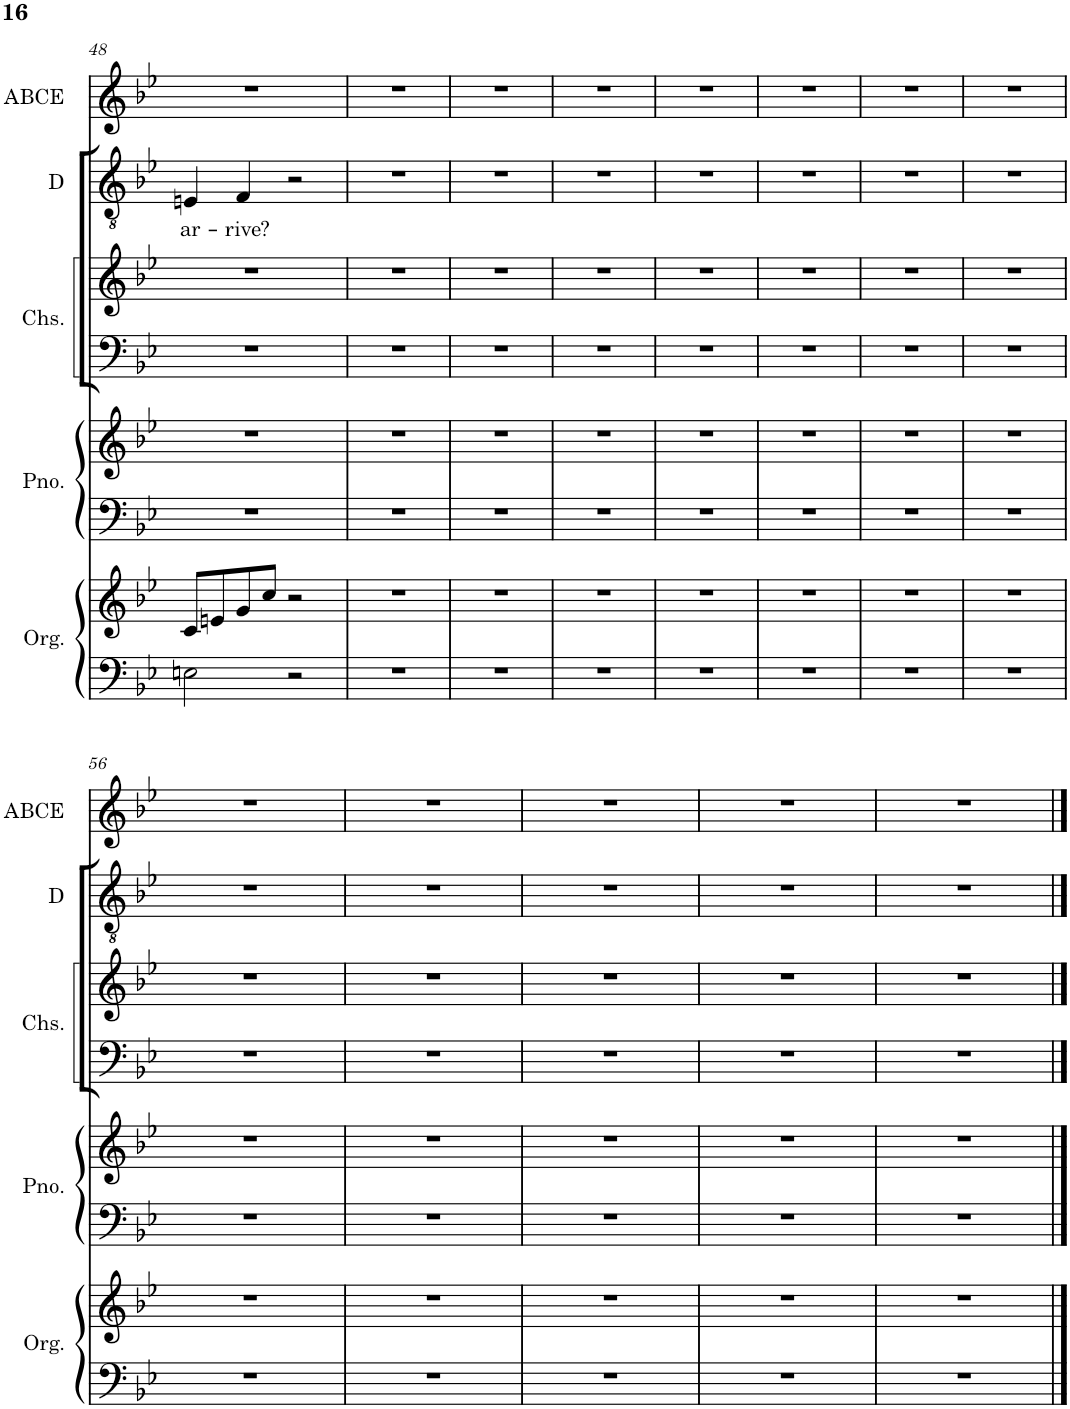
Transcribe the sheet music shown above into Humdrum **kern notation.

**kern	**kern	**kern	**kern	**kern	**kern	**kern	**text	**kern
*part5	*part5	*part4	*part4	*part3	*part3	*part2	*part2	*part1
*staff8	*staff7	*staff6	*staff5	*staff4	*staff3	*staff2	*staff2	*staff1
*I"Organ	*	*I"Piano	*	*I"Chorus	*	*I"Dan	*	*I"Allie Belle Celle Ellie
*I'Org.	*	*I'Pno.	*	*I'Chs.	*	*I'D	*	*I'ABCE
!!LO:PB:g=z
*clefF4	*clefG2	*clefF4	*clefG2	*clefF4	*clefG2	*clefGv2	*	*clefG2
*	*	*	*	*	*	*Trd8c14	*	*Trd1c2
*k[b-e-]	*k[b-e-]	*k[b-e-]	*k[b-e-]	*k[b-e-]	*k[b-e-]	*k[b-e-]	*	*k[b-e-]
*M4/4	*M4/4	*M4/4	*M4/4	*M4/4	*M4/4	*M4/4	*	*M4/4
=48	=48	=48	=48	=48	=48	=48	=48	=48
!	!	!	!	!	!	!	!LO:LY:b	!
2En\	8c/L	1r	1r	1r	1r	4En/	ar-	1r
.	8en/	.	.	.	.	.	.	.
!	!	!	!	!	!	!	!LO:LY:b	!
.	8g/	.	.	.	.	4F/	-rive?	.
.	8cc/J	.	.	.	.	.	.	.
2r	2r	.	.	.	.	2r	.	.
=49	=49	=49	=49	=49	=49	=49	=49	=49
1r	1r	1r	1r	1r	1r	1r	.	1r
=50	=50	=50	=50	=50	=50	=50	=50	=50
1r	1r	1r	1r	1r	1r	1r	.	1r
=51	=51	=51	=51	=51	=51	=51	=51	=51
1r	1r	1r	1r	1r	1r	1r	.	1r
=52	=52	=52	=52	=52	=52	=52	=52	=52
1r	1r	1r	1r	1r	1r	1r	.	1r
=53	=53	=53	=53	=53	=53	=53	=53	=53
1r	1r	1r	1r	1r	1r	1r	.	1r
=54	=54	=54	=54	=54	=54	=54	=54	=54
1r	1r	1r	1r	1r	1r	1r	.	1r
=55	=55	=55	=55	=55	=55	=55	=55	=55
1r	1r	1r	1r	1r	1r	1r	.	1r
!!LO:LB:g=z
=56	=56	=56	=56	=56	=56	=56	=56	=56
1r	1r	1r	1r	1r	1r	1r	.	1r
=57	=57	=57	=57	=57	=57	=57	=57	=57
1r	1r	1r	1r	1r	1r	1r	.	1r
=58	=58	=58	=58	=58	=58	=58	=58	=58
1r	1r	1r	1r	1r	1r	1r	.	1r
=59	=59	=59	=59	=59	=59	=59	=59	=59
1r	1r	1r	1r	1r	1r	1r	.	1r
=60	=60	=60	=60	=60	=60	=60	=60	=60
1r	1r	1r	1r	1r	1r	1r	.	1r
==	==	==	==	==	==	==	==	==
*-	*-	*-	*-	*-	*-	*-	*-	*-
